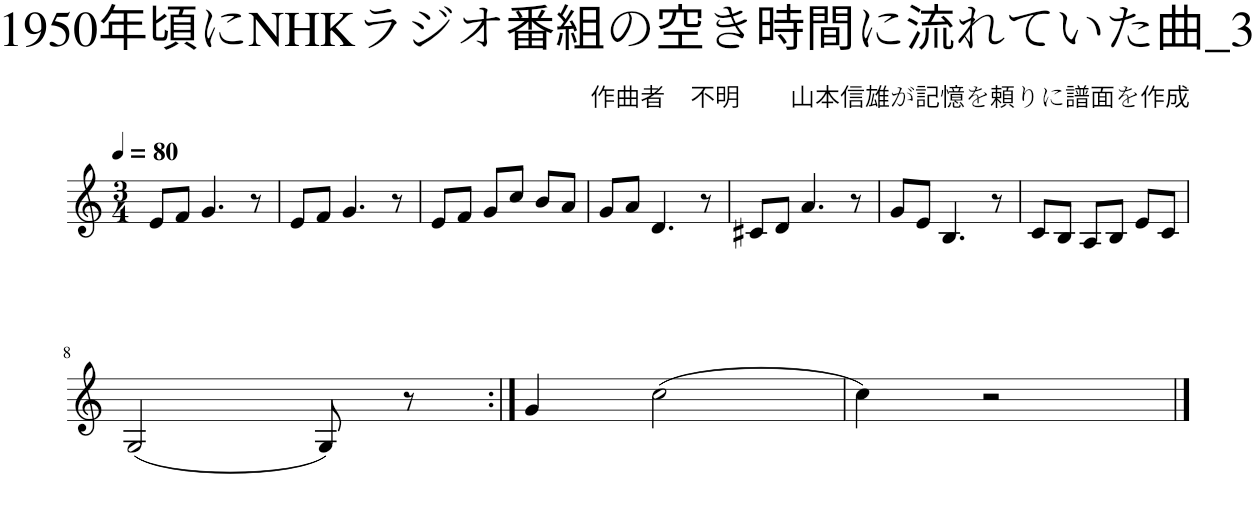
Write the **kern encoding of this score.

**kern
*part1
*staff1
*I"フルート
*clefG2
*k[]
*M3/4
*MM80
=1
8e/L
8f/J
4.g/
8r
=2
8e/L
8f/J
4.g/
8r
=3
8e/L
8f/J
8g/L
8cc/J
8b/L
8a/J
=4
8g/L
8a/J
4.d/
8r
=5
8c#X/L
8d/J
4.a/
8r
=6
8g/L
8e/J
4.B/
8r
=7
8c/L
8B/J
8A/L
8B/J
8e/L
8c/J
!!LO:LB:g=z
=8
(2G/
8G/)
8r
=9:|!
4g/
(2cc\
=10
4cc\)
2r
==
*-
